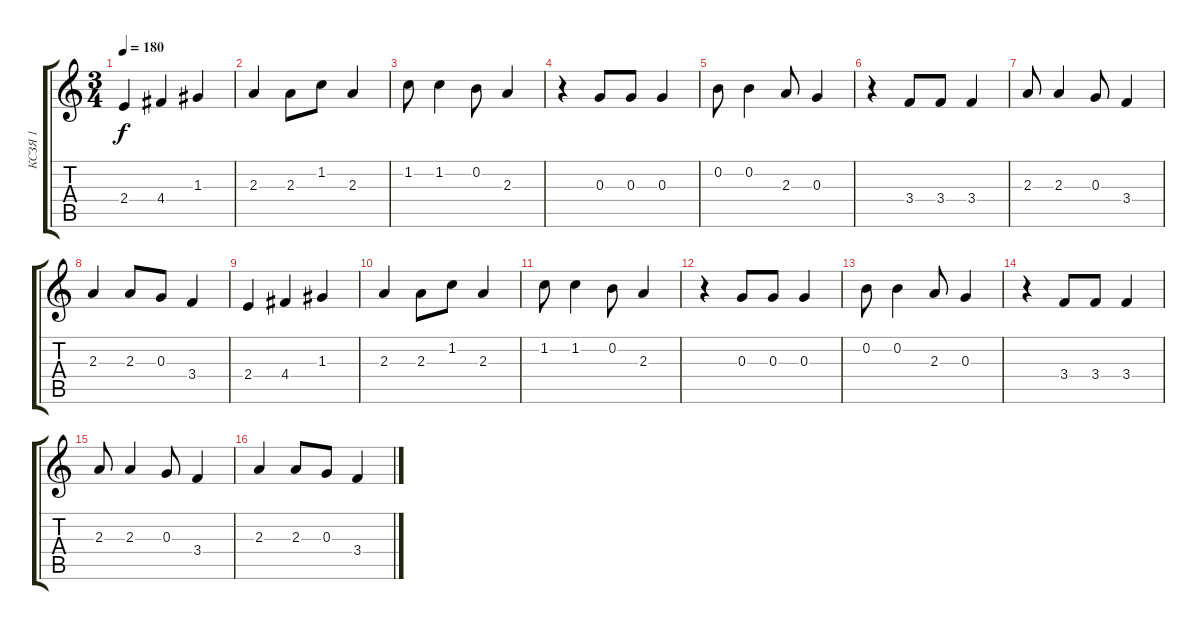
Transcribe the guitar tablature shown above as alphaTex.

\track ("КСЗЯ 1" "КСЗЯ 1") {instrument acousticguitarsteel}
\staff {score tabs}
\tuning (E4 B3 G3 D3 A2 E2) {hide}
\ts (3 4)
\tempo 180
\clef g2
\ks c
2.4.4{dy f} 4.4.4 1.3.4 |
2.3.4 2.3.8 1.2.8 2.3.4 |
1.2.8 1.2.4 0.2.8 2.3.4 |
r.4 0.3.8 0.3.8 0.3.4 |
0.2.8 0.2.4 2.3.8 0.3.4 |
r.4 3.4.8 3.4.8 3.4.4 |
2.3.8 2.3.4 0.3.8 3.4.4 |
2.3.4 2.3.8 0.3.8 3.4.4 |
2.4.4 4.4.4 1.3.4 |
2.3.4 2.3.8 1.2.8 2.3.4 |
1.2.8 1.2.4 0.2.8 2.3.4 |
r.4 0.3.8 0.3.8 0.3.4 |
0.2.8 0.2.4 2.3.8 0.3.4 |
r.4 3.4.8 3.4.8 3.4.4 |
2.3.8 2.3.4 0.3.8 3.4.4 |
2.3.4 2.3.8 0.3.8 3.4.4
